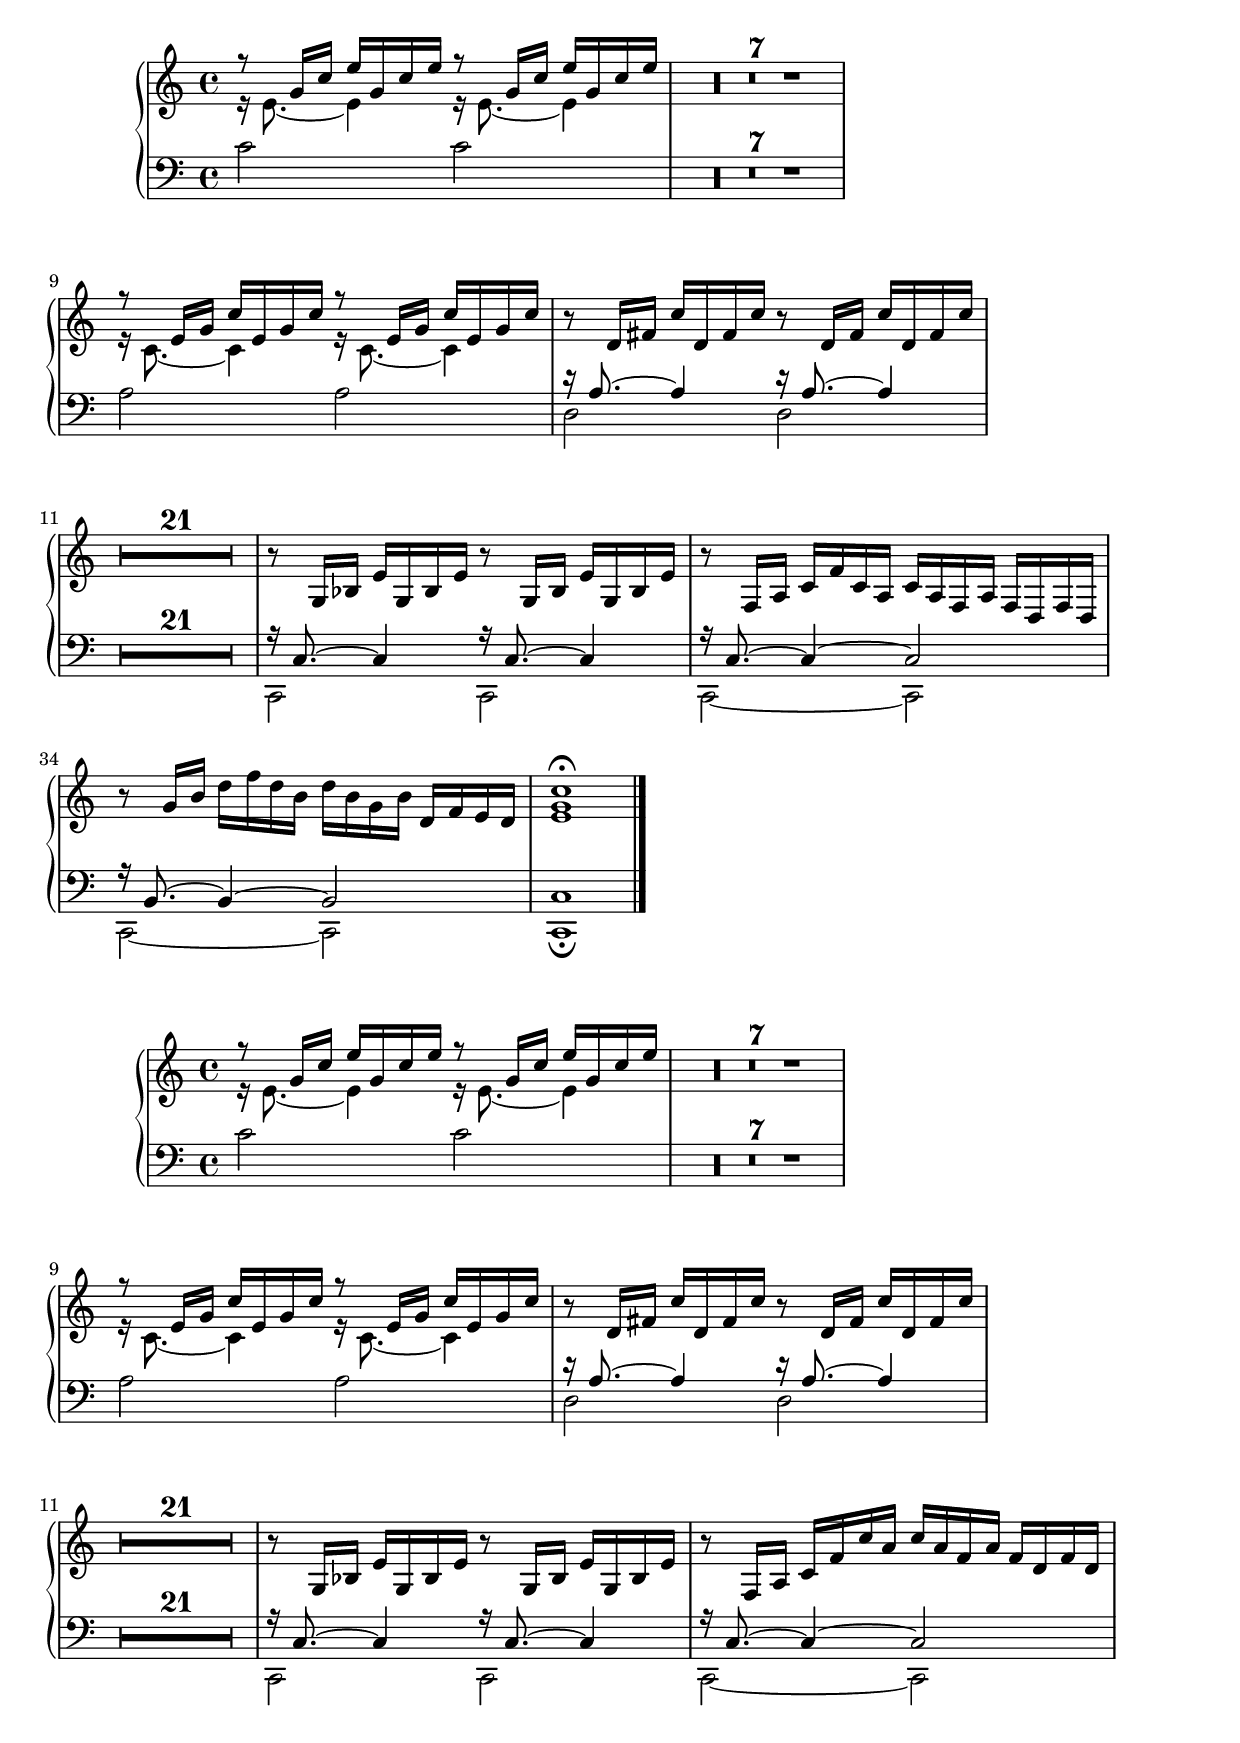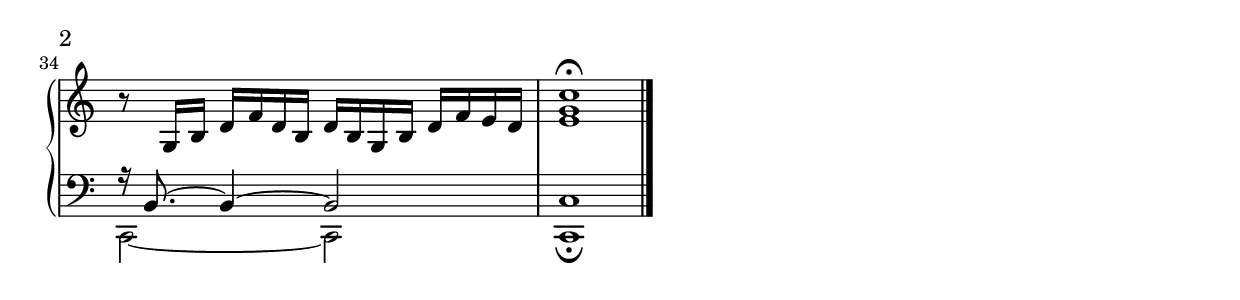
\version "2.17.97"
\header {

  texidoc = "@code{make-relative} is a Scheme utility macro mainly
useful for creating music functions accepting pitches as arguments.
Its purpose is to make music functions taking pitch arguments for
producing complex music fragments integrate nicely within a
@code{\\relative} section.  This regtest typesets a short music
fragment twice, once without using @code{\\relative}, once using it.
The fragment should appear identical in both cases."

}

\layout { ragged-right= ##t }

ph =
#(define-music-function (parser location p1 p2 p3 p4 p5)
  (ly:pitch? ly:pitch? ly:pitch? ly:pitch? ly:pitch?)
  (make-relative (p1 p2 p3 p4 p5) (make-event-chord (list p1 p2 p3 p4 p5))
   #{
     \repeat unfold 2 { $p1 2 } |
     \repeat unfold 2 { r16 $p2 8. ~ $p2 4 } |
     \repeat unfold 2 { r8 $p3 16 $p4 $p5 $p3 $p4 $p5 } |
   #}))

\parallelMusic #'(low middle high)
{
  \ph c' e' g' c'' e''
  R1*7 | \skip 1*7 | \oneVoice R1*7 \voiceOne |
  \ph a c' e' g' c''
  \voiceTwo | \change Staff = "down" \voiceOne | \oneVoice |
  \ph d a d' fis' c''
  \oneVoice R1*21 \voiceTwo | \skip 1*21 | R1*21 |
  \ph c, c g bes e'
  c,2~ c, | r16 c8. ~ c4 ~ c2
  | r8 f16 a c' f' c' a c' a f a f d f d |
  c,2~ c, | r16 b,8. ~ b,4 ~ b,2
  | r8 g'16 b' d'' f'' d'' b' d'' b' g' b' d' f' e' d' |
  c,1\fermata | c1 | <e' g' c''>1\fermata \bar "|." |
}

\score {
  \new PianoStaff <<
    \compressFullBarRests
    \new Staff = "up" {
      << \high \\ \middle >>
    }
    \new Staff = "down" {
      \clef bass
      \low
    }
  >>
}

\parallelMusic #'(low middle high)
\relative c' {
  \ph c e g c e
  R1*7 | \skip 1*7 | \oneVoice R1*7 \voiceOne |
  \ph a c e g c
  \voiceTwo | \change Staff = "down" \voiceOne | \oneVoice |
  \ph d, a' d fis c'
  \oneVoice R1*21 \voiceTwo | \skip 1*21 | R1*21 |
  \ph c, c' g' bes e
  c2~ c | r16 c'8. ~ c4 ~ c2
  | r8 f16 a c f c' a c a f a f d f d |
  c,,2~ c | r16 b'8. ~ b4 ~ b2
  | r8 g'16 b d f d b d b g b d f e d |
  c,,1\fermata | c'1 | <e' g c>1\fermata \bar "|." |
}

\score {
  \new PianoStaff <<
    \compressFullBarRests
    \new Staff = "up" {
      << \high \\ \middle >>
    }
    \new Staff = "down" {
      \clef bass
      \low
    }
  >>
}
